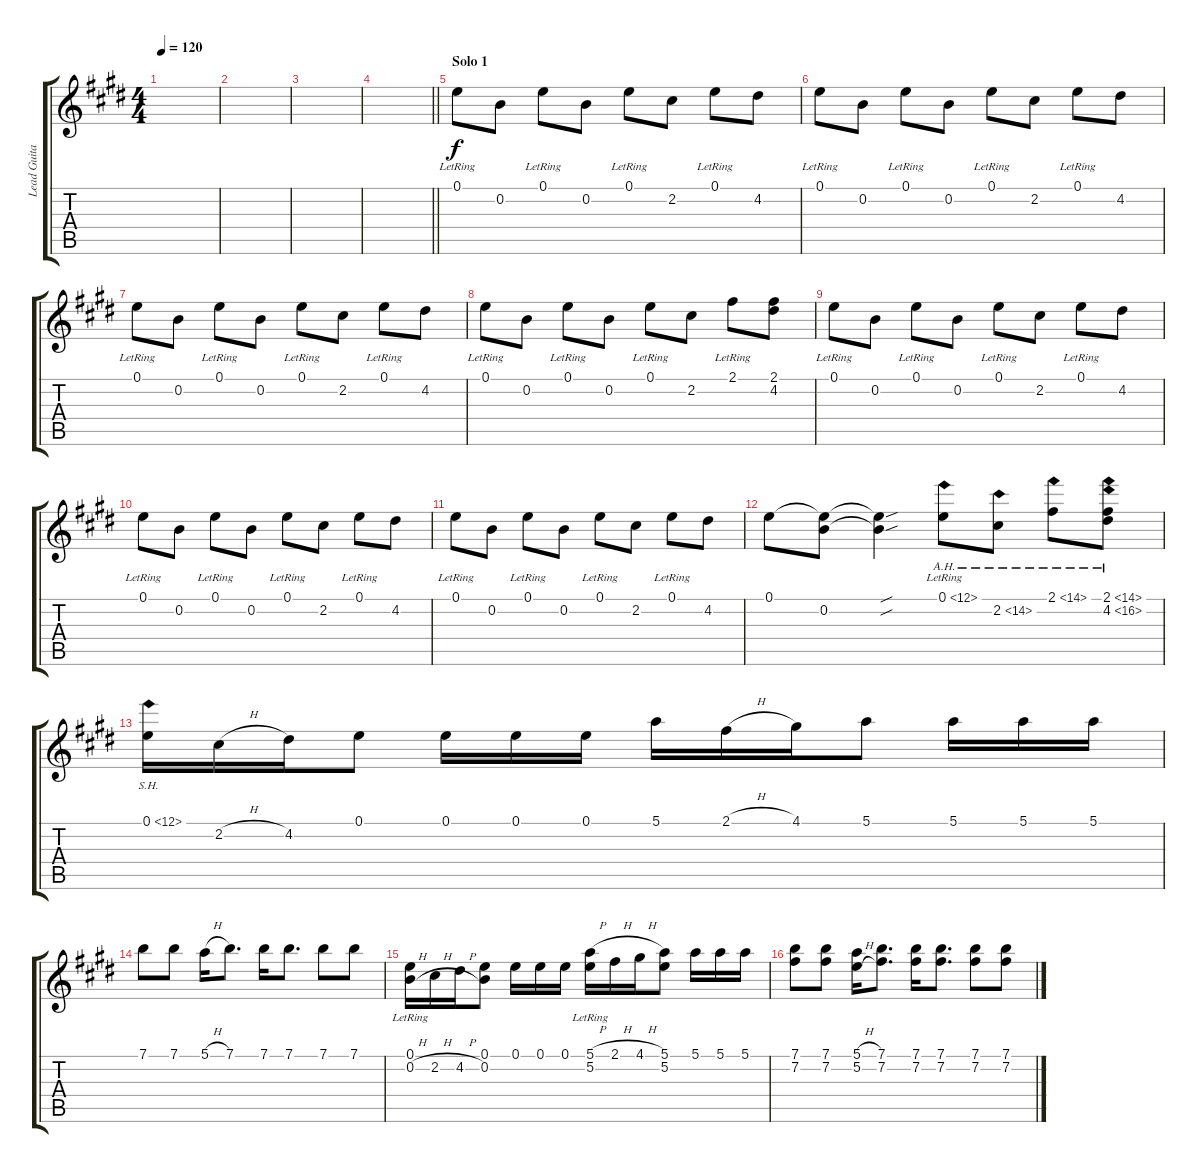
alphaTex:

\track ("Lead Guitar" "Lead Guita") {instrument overdrivenguitar}
\staff {score tabs}
\tuning (E4 B3 G3 D3 A2 E2) {hide}
\ts (4 4)
\tempo 120
\clef g2
\ks e
|
|
|
\barLineRight lightlight
|
\section ("" "Solo 1")
0.1{lr}.8 0.2.8 0.1{lr}.8 0.2.8 0.1{lr}.8 2.2.8 0.1{lr}.8 4.2.8 |
0.1{lr}.8 0.2.8 0.1{lr}.8 0.2.8 0.1{lr}.8 2.2.8 0.1{lr}.8 4.2.8 |
0.1{lr}.8 0.2.8 0.1{lr}.8 0.2.8 0.1{lr}.8 2.2.8 0.1{lr}.8 4.2.8 |
0.1{lr}.8 0.2.8 0.1{lr}.8 0.2.8 0.1{lr}.8 2.2.8 2.1{lr}.8 (2.1 4.2).8 |
0.1{lr}.8 0.2.8 0.1{lr}.8 0.2.8 0.1{lr}.8 2.2.8 0.1{lr}.8 4.2.8 |
0.1{lr}.8 0.2.8 0.1{lr}.8 0.2.8 0.1{lr}.8 2.2.8 0.1{lr}.8 4.2.8 |
0.1{lr}.8 0.2.8 0.1{lr}.8 0.2.8 0.1{lr}.8 2.2.8 0.1{lr}.8 4.2.8 |
0.1.8 (0.1{t} 0.2).8 (0.1{sou t} 0.2{sou t}).4 0.1{ah 12 lr}.8 2.2{ah 12}.8 2.1{ah 12}.8 (2.1{ah 12} 4.2{ah 12}).8 |
0.1{sh 12}.16 2.2{h}.16 4.2.16 0.1.8 0.1.16 0.1.16 0.1.16 5.1.16 2.1{h}.16 4.1.16 5.1.8 5.1.16 5.1.16 5.1.16 |
7.1.8 7.1.8 5.1{h}.16 7.1.8{d} 7.1.16 7.1.8{d} 7.1.8 7.1.8 |
(0.1{lr} 0.2{h}).16 2.2{h}.16 4.2{h}.16 (0.1 0.2).8 0.1.16 0.1.16 0.1.16 (5.1{h} 5.2{lr}).16 2.1{h}.16 4.1{h}.16 (5.1 5.2).8 5.1.16 5.1.16 5.1.16 |
(7.1 7.2).8 (7.1 7.2).8 (5.1{h} 5.2{h}).16 (7.1 7.2).8{d} (7.1 7.2).16 (7.1 7.2).8{d} (7.1 7.2).8 (7.1 7.2).8
